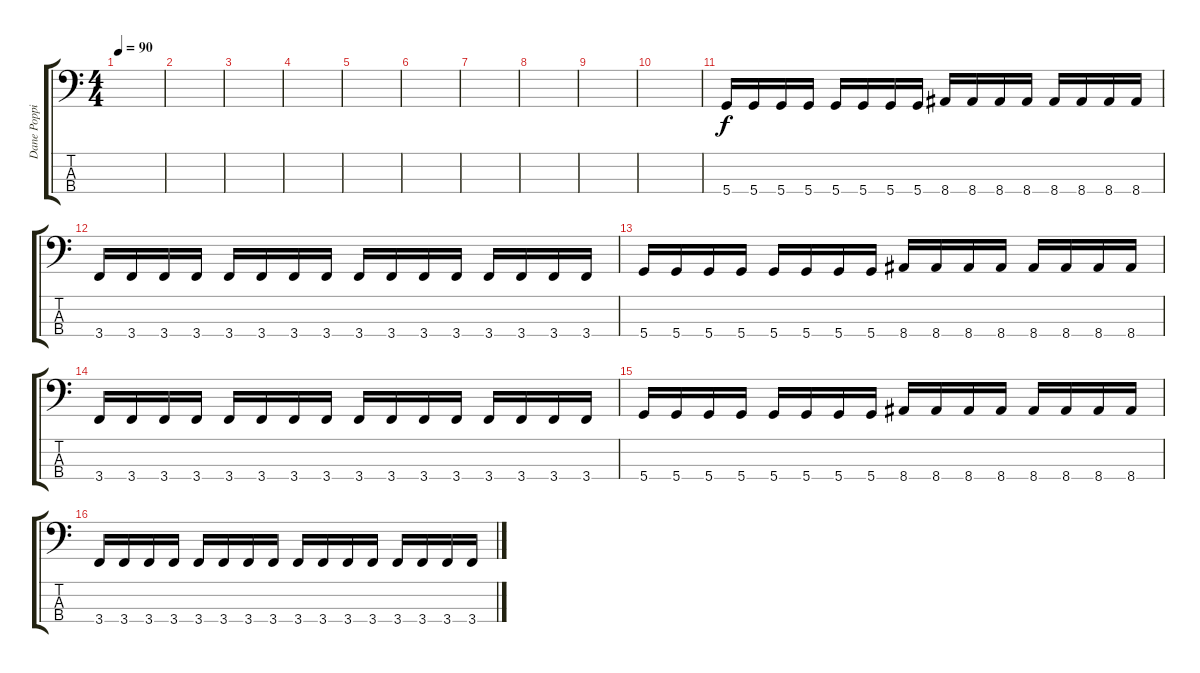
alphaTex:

\track ("Dane Poppin" "Dane Poppi") {instrument electricbassfinger}
\staff {score tabs}
\tuning (G2 D2 A1 D1) {hide}
\ts (4 4)
\tempo 90
\clef f4
\ks c
|
|
|
|
|
|
|
|
|
|
5.4.16 5.4.16 5.4.16 5.4.16 5.4.16 5.4.16 5.4.16 5.4.16 8.4.16 8.4.16 8.4.16 8.4.16 8.4.16 8.4.16 8.4.16 8.4.16 |
3.4.16 3.4.16 3.4.16 3.4.16 3.4.16 3.4.16 3.4.16 3.4.16 3.4.16 3.4.16 3.4.16 3.4.16 3.4.16 3.4.16 3.4.16 3.4.16 |
5.4.16 5.4.16 5.4.16 5.4.16 5.4.16 5.4.16 5.4.16 5.4.16 8.4.16 8.4.16 8.4.16 8.4.16 8.4.16 8.4.16 8.4.16 8.4.16 |
3.4.16 3.4.16 3.4.16 3.4.16 3.4.16 3.4.16 3.4.16 3.4.16 3.4.16 3.4.16 3.4.16 3.4.16 3.4.16 3.4.16 3.4.16 3.4.16 |
5.4.16 5.4.16 5.4.16 5.4.16 5.4.16 5.4.16 5.4.16 5.4.16 8.4.16 8.4.16 8.4.16 8.4.16 8.4.16 8.4.16 8.4.16 8.4.16 |
3.4.16 3.4.16 3.4.16 3.4.16 3.4.16 3.4.16 3.4.16 3.4.16 3.4.16 3.4.16 3.4.16 3.4.16 3.4.16 3.4.16 3.4.16 3.4.16
